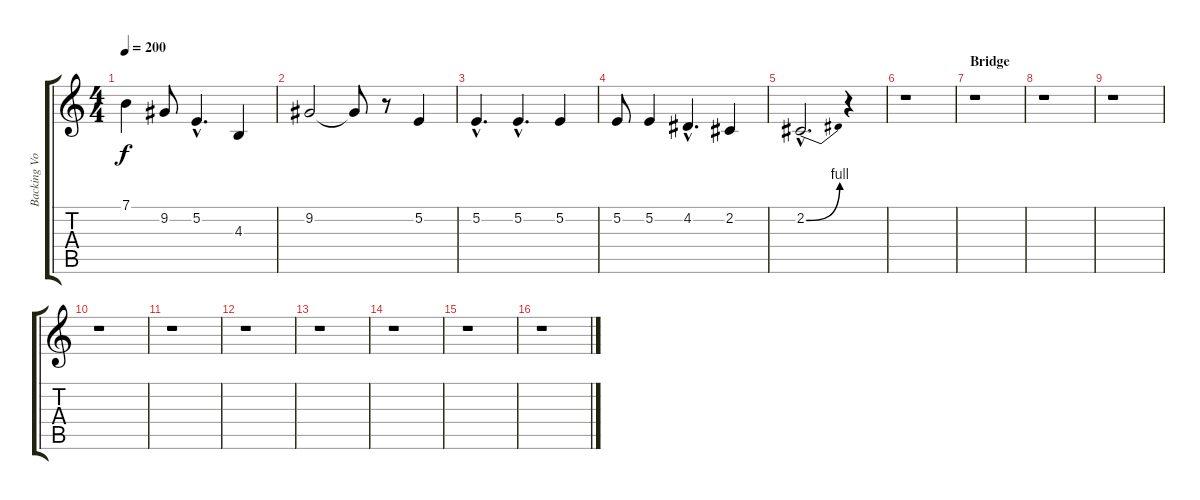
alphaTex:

\track ("Backing Vocals" "Backing Vo") {instrument lead2sawtooth}
\staff {score tabs}
\tuning (E4 B3 G3 D3 A2 E2) {hide}
\ts (4 4)
\tempo 200
\clef g2
\ks c
7.1.4{dy f} 9.2.8 5.2{hac}.4{d} 4.3.4 |
9.2.2 9.2{t}.8 r.8 5.2.4 |
5.2{hac}.4{d} 5.2{hac}.4{d} 5.2.4 |
5.2.8 5.2.4 4.2{hac}.4{d} 2.2.4 |
2.2{be (bend 0 0 60 4) hac}.2{d} r.4 |
r.1 |
\section ("" "Bridge")
r.1 |
r.1 |
r.1 |
r.1 |
r.1 |
r.1 |
r.1 |
r.1 |
r.1 |
r.1
